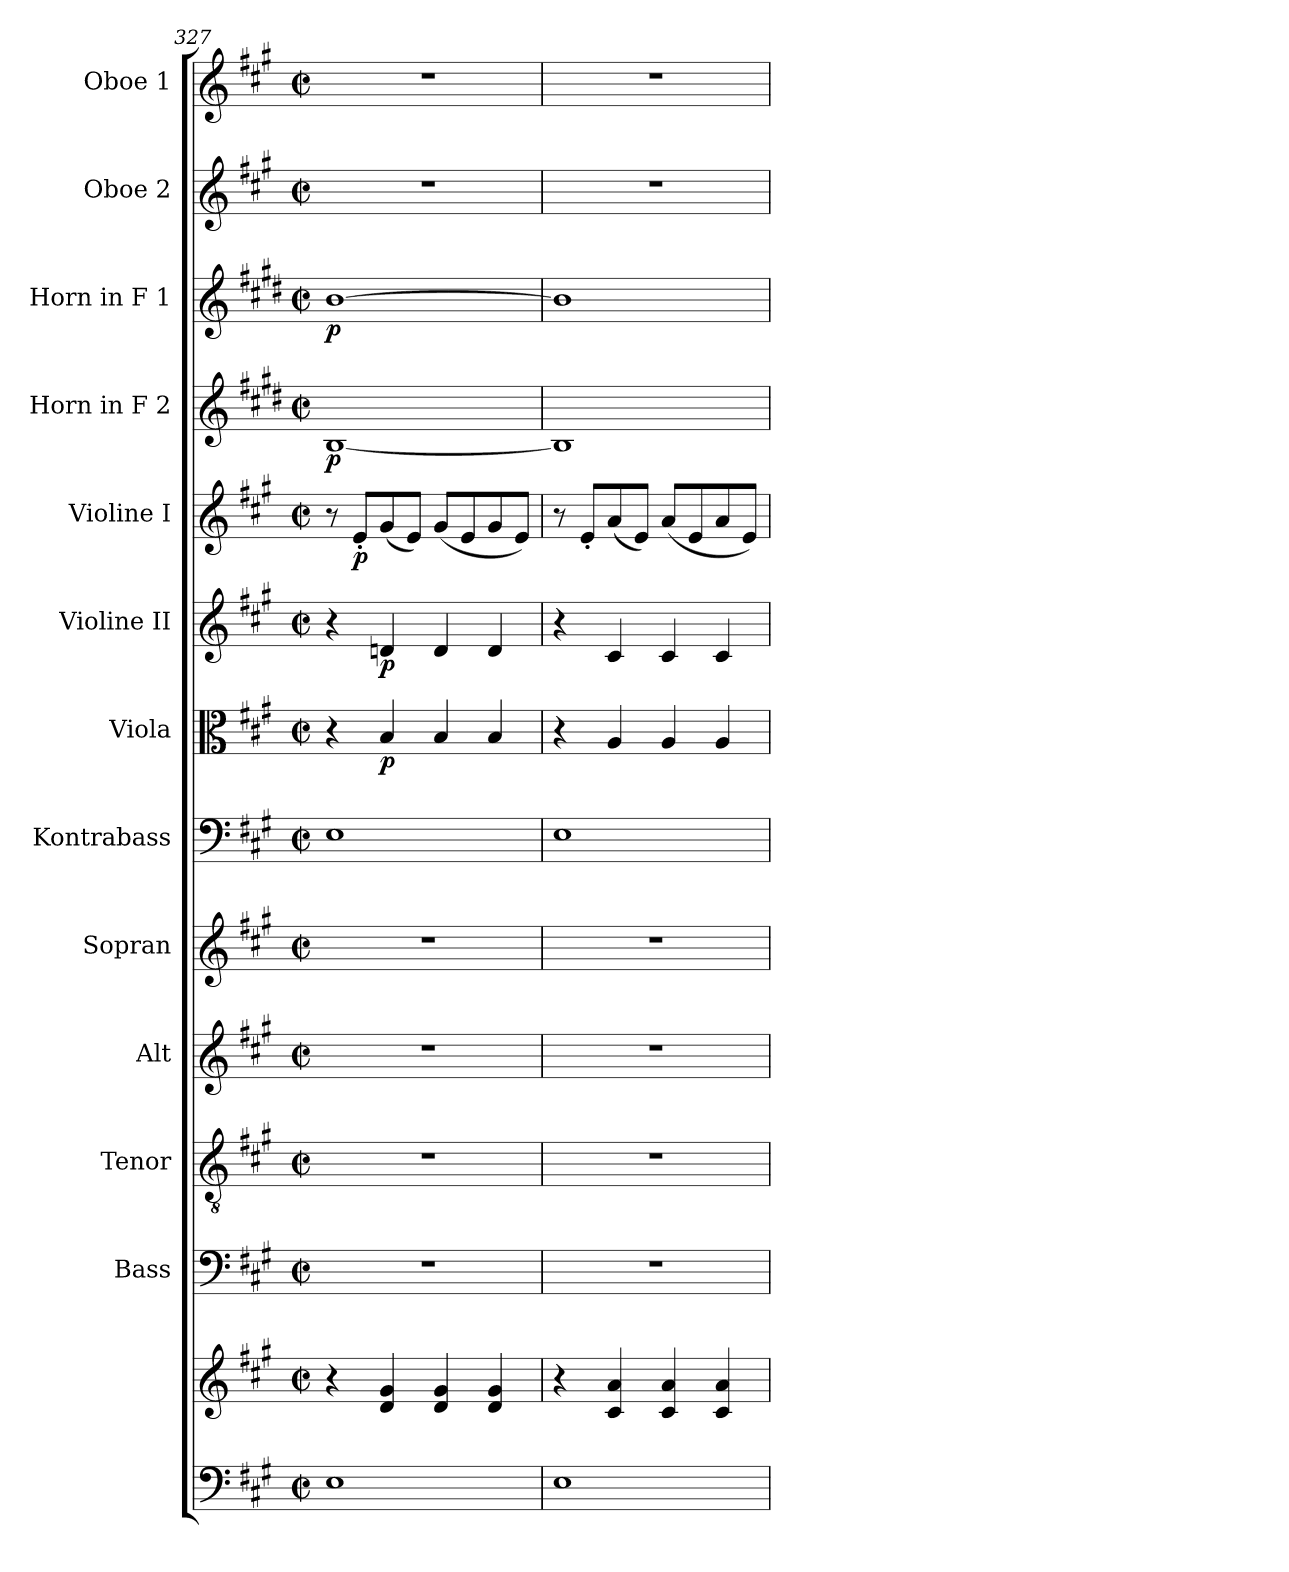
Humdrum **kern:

**kern	**kern	**kern	**kern	**kern	**kern	**kern	**kern	**dynam	**kern	**dynam	**kern	**dynam	**kern	**dynam	**kern	**dynam	**kern	**kern
*part13	*part13	*part12	*part11	*part10	*part9	*part8	*part7	*part7	*part6	*part6	*part5	*part5	*part4	*part4	*part3	*part3	*part2	*part1
*staff14	*staff13	*staff12	*staff11	*staff10	*staff9	*staff8	*staff7	*staff7	*staff6	*staff6	*staff5	*staff5	*staff4	*staff4	*staff3	*staff3	*staff2	*staff1
*	*	*I"Bass	*I"Tenor	*I"Alt	*I"Sopran	*I"Kontrabass	*I"Viola	*	*I"Violine II	*	*I"Violine I	*	*I"Horn in F 2	*	*I"Horn in F 1	*	*I"Oboe 2	*I"Oboe 1
*	*	*I'B.	*I'T.	*I'A.	*I'S.	*I'Kb.	*I'Vla.	*	*I'Vl. II	*	*I'Vl. I	*	*	*	*	*	*I'Ob.. 2	*I'Ob. 1
!!LO:PB:g=z
*clefF4	*clefG2	*clefF4	*clefGv2	*clefG2	*clefG2	*clefF4	*clefC3	*	*clefG2	*	*clefG2	*	*clefG2	*	*clefG2	*	*clefG2	*clefG2
*	*	*	*	*	*	*ITrd7c12	*	*	*	*	*	*	*ITrd4c7	*	*ITrd4c7	*	*	*
*k[f#c#g#]	*k[f#c#g#]	*k[f#c#g#]	*k[f#c#g#]	*k[f#c#g#]	*k[f#c#g#]	*k[f#c#g#]	*k[f#c#g#]	*	*k[f#c#g#]	*	*k[f#c#g#]	*	*k[f#c#g#]	*	*k[f#c#g#]	*	*k[f#c#g#]	*k[f#c#g#]
*A:	*A:	*A:	*A:	*A:	*A:	*A:	*A:	*	*A:	*	*A:	*	*A:	*	*A:	*	*A:	*A:
*M2/2	*M2/2	*M2/2	*M2/2	*M2/2	*M2/2	*M2/2	*M2/2	*	*M2/2	*	*M2/2	*	*M2/2	*	*M2/2	*	*M2/2	*M2/2
*met(c|)	*met(c|)	*met(c|)	*met(c|)	*met(c|)	*met(c|)	*met(c|)	*met(c|)	*	*met(c|)	*	*met(c|)	*	*met(c|)	*	*met(c|)	*	*met(c|)	*met(c|)
=327	=327	=327	=327	=327	=327	=327	=327	=327	=327	=327	=327	=327	=327	=327	=327	=327	=327	=327
!	!	!	!	!	!	!	!	!	!	!	!	!	!	!LO:DY:b	!	!LO:DY:b	!	!
1E	4r	1r	1r	1r	1r	1EE	4r	.	4r	.	8r	.	[1E	p	[1e	p	1r	1r
!	!	!	!	!	!	!	!	!	!	!	!	!LO:DY:b	!	!	!	!	!	!
.	.	.	.	.	.	.	.	.	.	.	8e'</L	p	.	.	.	.	.	.
!	!	!	!	!	!	!	!	!LO:DY:b	!	!LO:DY:b	!	!	!	!	!	!	!	!
.	4d/ 4g#/	.	.	.	.	.	4B/	p	4dn/	p	(<8g#/	.	.	.	.	.	.	.
.	.	.	.	.	.	.	.	.	.	.	8e/J)	.	.	.	.	.	.	.
.	4d/ 4g#/	.	.	.	.	.	4B/	.	4d/	.	(<8g#/L	.	.	.	.	.	.	.
.	.	.	.	.	.	.	.	.	.	.	8e/	.	.	.	.	.	.	.
.	4d/ 4g#/	.	.	.	.	.	4B/	.	4d/	.	8g#/	.	.	.	.	.	.	.
.	.	.	.	.	.	.	.	.	.	.	8e/J)	.	.	.	.	.	.	.
=328	=328	=328	=328	=328	=328	=328	=328	=328	=328	=328	=328	=328	=328	=328	=328	=328	=328	=328
1E	4r	1r	1r	1r	1r	1EE	4r	.	4r	.	8r	.	1E]	.	1e]	.	1r	1r
.	.	.	.	.	.	.	.	.	.	.	8e'</L	.	.	.	.	.	.	.
.	4c#/ 4a/	.	.	.	.	.	4A/	.	4c#/	.	(<8a/	.	.	.	.	.	.	.
.	.	.	.	.	.	.	.	.	.	.	8e/J)	.	.	.	.	.	.	.
.	4c#/ 4a/	.	.	.	.	.	4A/	.	4c#/	.	(<8a/L	.	.	.	.	.	.	.
.	.	.	.	.	.	.	.	.	.	.	8e/	.	.	.	.	.	.	.
.	4c#/ 4a/	.	.	.	.	.	4A/	.	4c#/	.	8a/	.	.	.	.	.	.	.
.	.	.	.	.	.	.	.	.	.	.	8e/J)	.	.	.	.	.	.	.
=	=	=	=	=	=	=	=	=	=	=	=	=	=	=	=	=	=	=
*-	*-	*-	*-	*-	*-	*-	*-	*-	*-	*-	*-	*-	*-	*-	*-	*-	*-	*-
